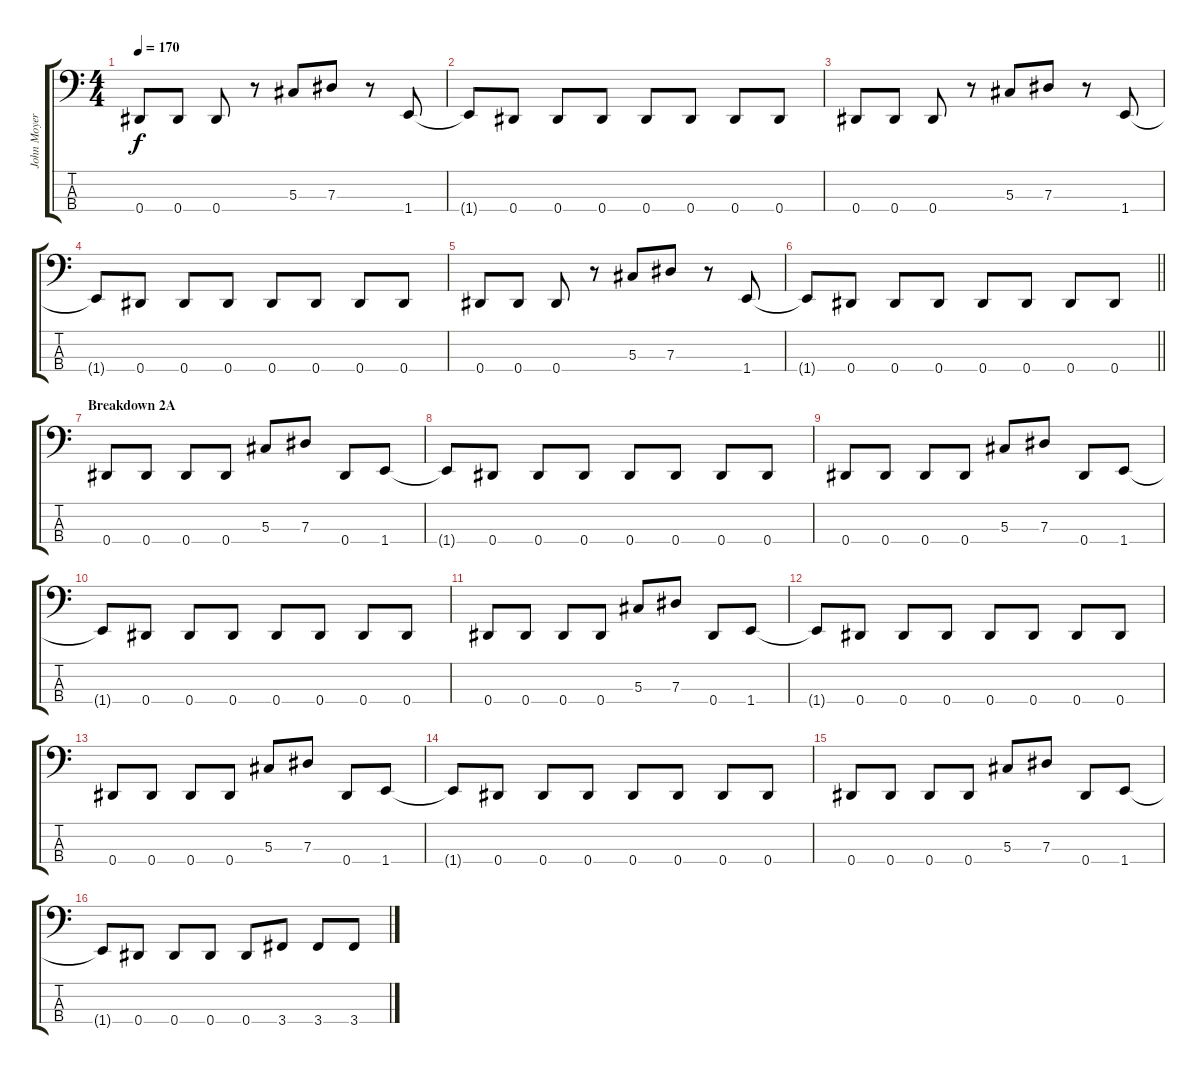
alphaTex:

\track ("John Moyer" "John Moyer") {instrument electricbasspick}
\staff {score tabs}
\tuning (Gb2 Db2 Ab1 Eb1) {hide}
\ts (4 4)
\tempo 170
\clef f4
\ks c
0.4.8{dy f} 0.4.8 0.4.8 r.8 5.3.8 7.3.8 r.8 1.4.8 |
1.4{t}.8 0.4.8 0.4.8 0.4.8 0.4.8 0.4.8 0.4.8 0.4.8 |
0.4.8 0.4.8 0.4.8 r.8 5.3.8 7.3.8 r.8 1.4.8 |
1.4{t}.8 0.4.8 0.4.8 0.4.8 0.4.8 0.4.8 0.4.8 0.4.8 |
0.4.8 0.4.8 0.4.8 r.8 5.3.8 7.3.8 r.8 1.4.8 |
\barLineRight lightlight
1.4{t}.8 0.4.8 0.4.8 0.4.8 0.4.8 0.4.8 0.4.8 0.4.8 |
\section ("" "Breakdown 2A")
0.4.8 0.4.8 0.4.8 0.4.8 5.3.8 7.3.8 0.4.8 1.4.8 |
1.4{t}.8 0.4.8 0.4.8 0.4.8 0.4.8 0.4.8 0.4.8 0.4.8 |
0.4.8 0.4.8 0.4.8 0.4.8 5.3.8 7.3.8 0.4.8 1.4.8 |
1.4{t}.8 0.4.8 0.4.8 0.4.8 0.4.8 0.4.8 0.4.8 0.4.8 |
0.4.8 0.4.8 0.4.8 0.4.8 5.3.8 7.3.8 0.4.8 1.4.8 |
1.4{t}.8 0.4.8 0.4.8 0.4.8 0.4.8 0.4.8 0.4.8 0.4.8 |
0.4.8 0.4.8 0.4.8 0.4.8 5.3.8 7.3.8 0.4.8 1.4.8 |
1.4{t}.8 0.4.8 0.4.8 0.4.8 0.4.8 0.4.8 0.4.8 0.4.8 |
0.4.8 0.4.8 0.4.8 0.4.8 5.3.8 7.3.8 0.4.8 1.4.8 |
1.4{t}.8 0.4.8 0.4.8 0.4.8 0.4.8 3.4.8 3.4.8 3.4.8
